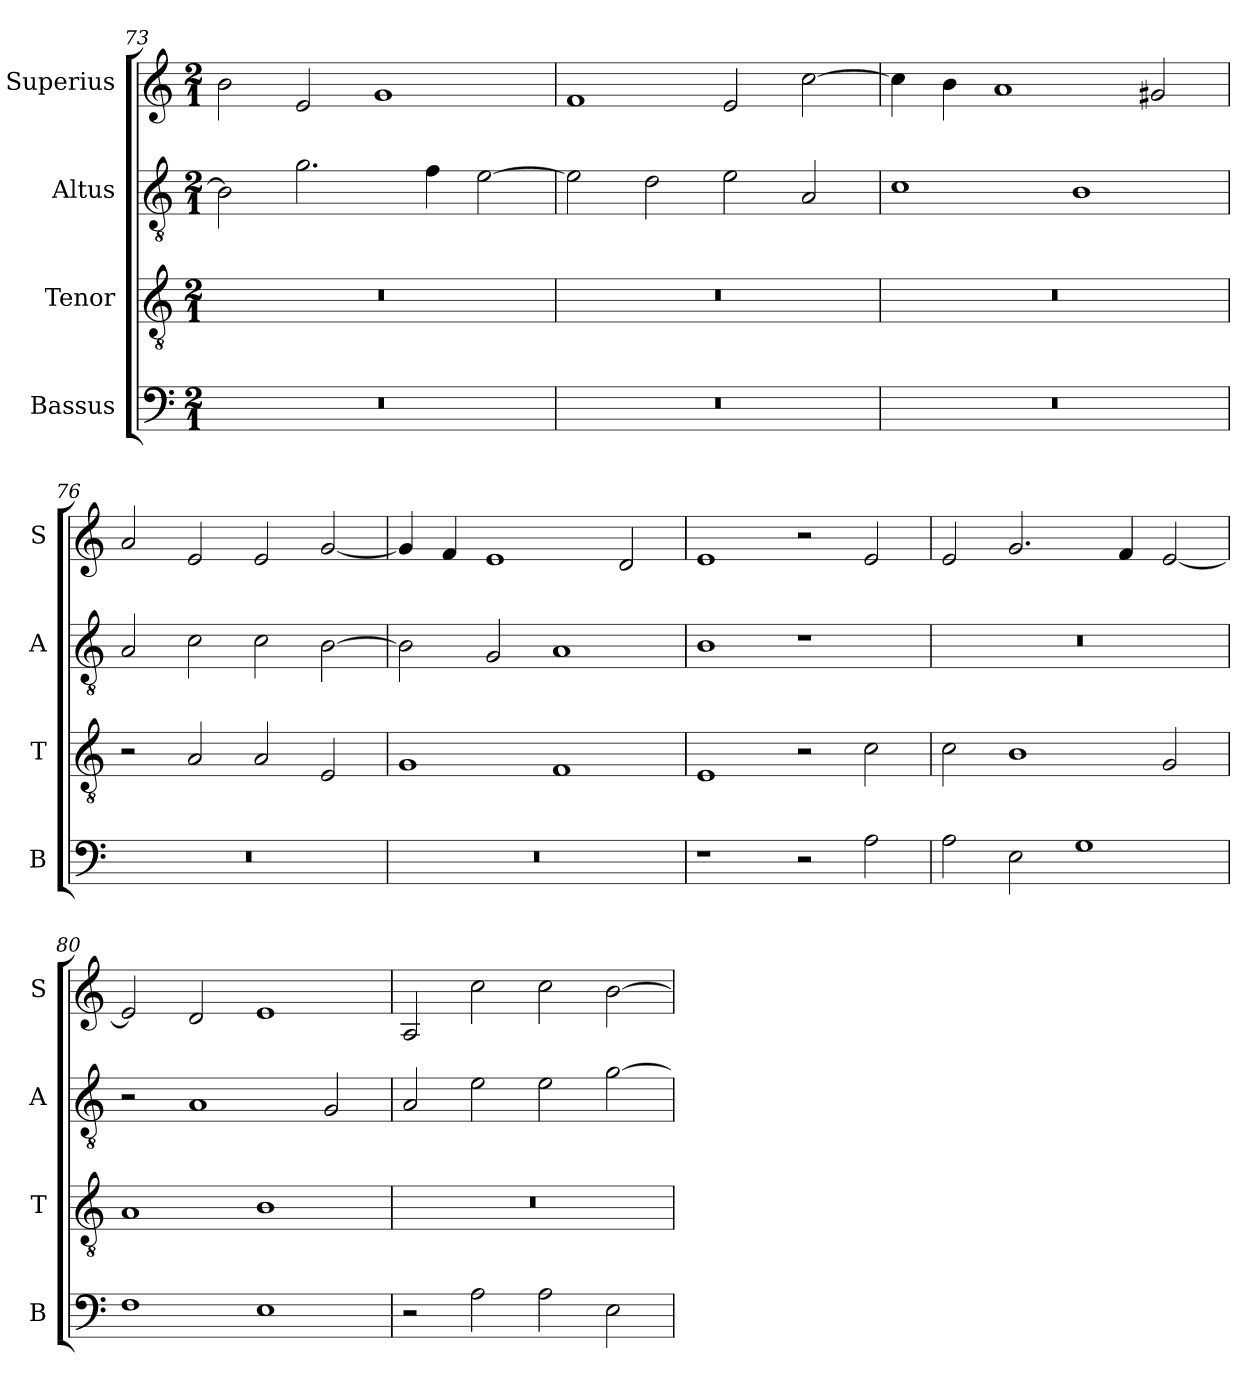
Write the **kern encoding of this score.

**kern	**kern	**kern	**kern
*part4	*part3	*part2	*part1
*staff4	*staff3	*staff2	*staff1
*I"Bassus	*I"Tenor	*I"Altus	*I"Superius
*I'B	*I'T	*I'A	*I'S
*clefF4	*clefGv2	*clefGv2	*clefG2
*k[]	*k[]	*k[]	*k[]
*M2/1	*M2/1	*M2/1	*M2/1
=73	=73	=73	=73
0r	0r	2B\]	2b\
.	.	2.g\	2e/
.	.	.	1g
.	.	4f\	.
.	.	[2e\	.
=74	=74	=74	=74
0r	0r	2e\]	1f
.	.	2d\	.
.	.	2e\	2e/
.	.	2A/	[2cc\
=75	=75	=75	=75
0r	0r	1c	4cc\]
.	.	.	4b\
.	.	.	1a
.	.	1B	.
.	.	.	2g#X/
=76	=76	=76	=76
0r	2r	2A/	2a/
.	2A/	2c\	2e/
.	2A/	2c\	2e/
.	2E/	[2B\	[2g/
=77	=77	=77	=77
0r	1G	2B\]	4g/]
.	.	.	4f/
.	.	2G/	1e
.	1F	1A	.
.	.	.	2d/
=78	=78	=78	=78
1r	1E	1B	1e
2r	2r	1r	2r
2A\	2c\	.	2e/
=79	=79	=79	=79
2A\	2c\	0r	2e/
2E\	1B	.	2.g/
1G	.	.	.
.	.	.	4f/
.	2G/	.	[2e/
=80	=80	=80	=80
1F	1A	2r	2e/]
.	.	1A	2d/
1E	1B	.	1e
.	.	2G/	.
=81	=81	=81	=81
2r	0r	2A/	2A/
2A\	.	2e\	2cc\
2A\	.	2e\	2cc\
2E\	.	[2g\	[2b\
=	=	=	=
*-	*-	*-	*-
